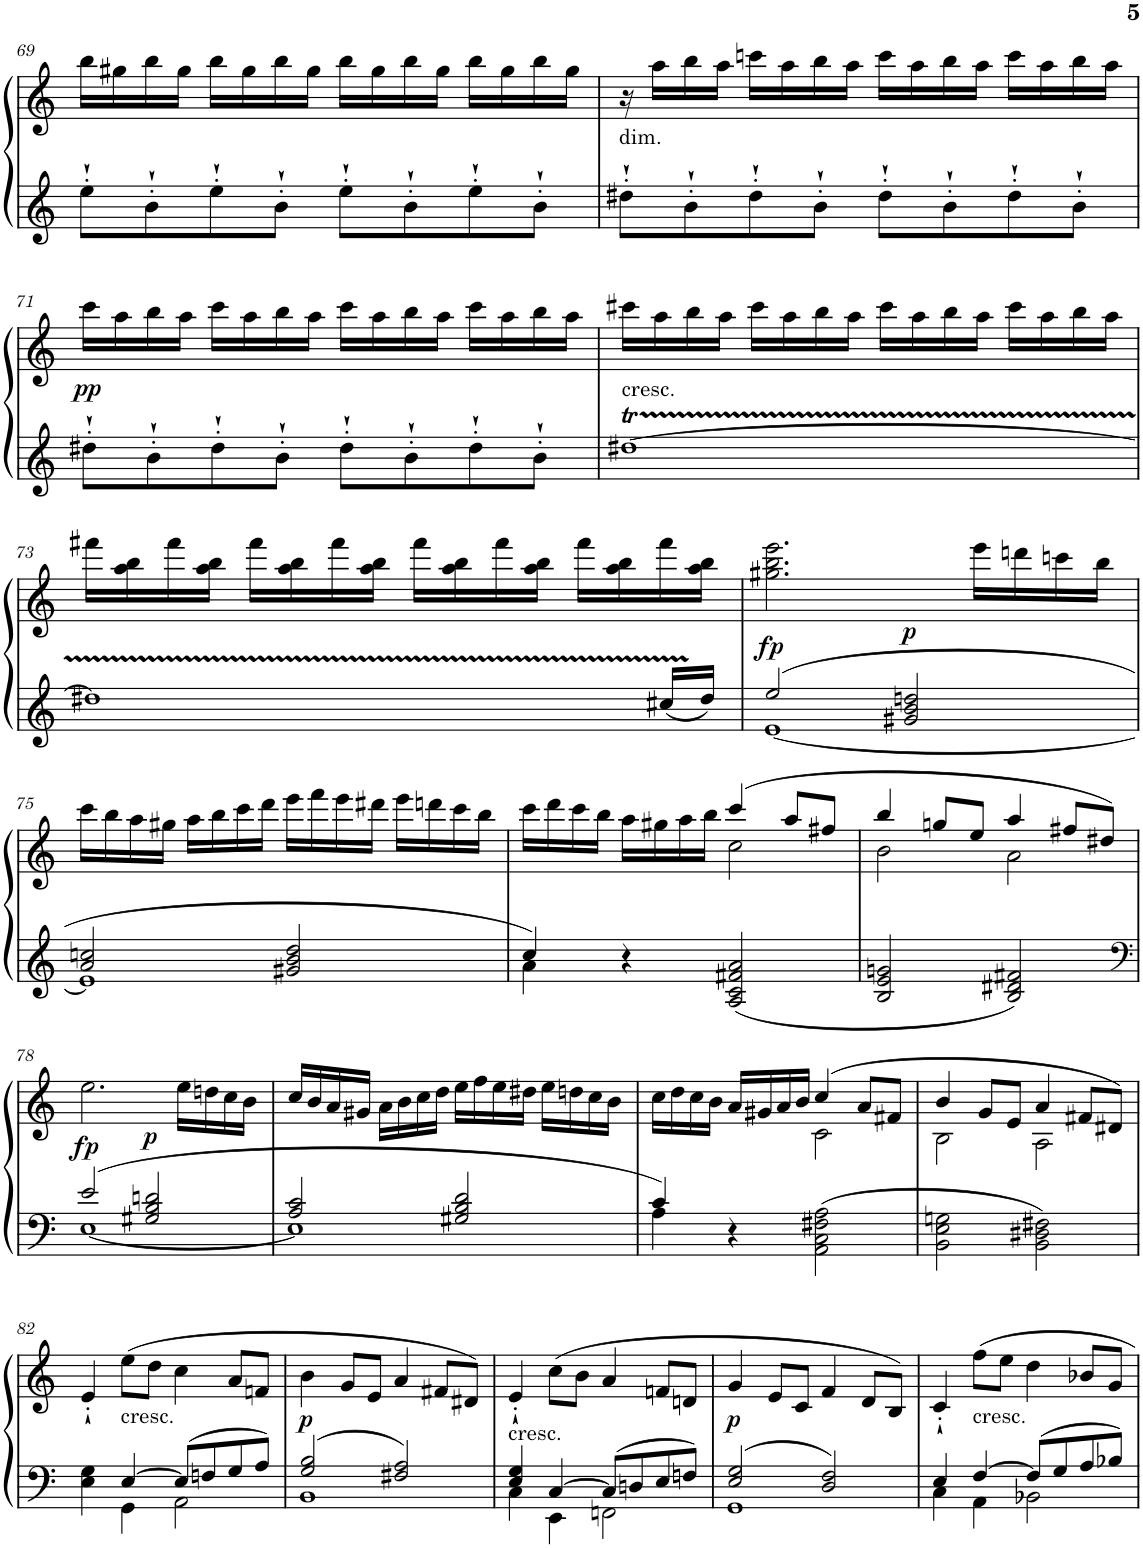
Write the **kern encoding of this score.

**kern	**kern	**dynam
*part1	*part1	*part1
*staff2	*staff1	*staff1/2
*I"Piano	*	*
*I'Pno	*	*
!!LO:PB:g=z
*clefG2	*clefG2	*
*k[]	*k[]	*
*M4/4	*M4/4	*
=69	=69	=69
8ee'`\L	16bb\LL	.
.	16gg#X\	.
8b'`\	16bb\	.
.	16gg#\JJ	.
8ee'`\	16bb\LL	.
.	16gg#\	.
8b'`\J	16bb\	.
.	16gg#\JJ	.
8ee'`\L	16bb\LL	.
.	16gg#\	.
8b'`\	16bb\	.
.	16gg#\JJ	.
8ee'`\	16bb\LL	.
.	16gg#\	.
8b'`\J	16bb\	.
.	16gg#\JJ	.
=70	=70	=70
!	!LO:TX:b:t=dim.	!
8dd#X'`\L	16r	.
.	16aa\LL	.
8b'`\	16bb\	.
.	16aa\JJ	.
8dd#'`\	16cccn\LL	.
.	16aa\	.
8b'`\J	16bb\	.
.	16aa\JJ	.
8dd#'`\L	16ccc\LL	.
.	16aa\	.
8b'`\	16bb\	.
.	16aa\JJ	.
8dd#'`\	16ccc\LL	.
.	16aa\	.
8b'`\J	16bb\	.
.	16aa\JJ	.
!!LO:LB:g=z
=71	=71	=71
!	!	!LO:DY:b
8dd#X'`\L	16ccc\LL	pp
.	16aa\	.
8b'`\	16bb\	.
.	16aa\JJ	.
8dd#'`\	16ccc\LL	.
.	16aa\	.
8b'`\J	16bb\	.
.	16aa\JJ	.
8dd#'`\L	16ccc\LL	.
.	16aa\	.
8b'`\	16bb\	.
.	16aa\JJ	.
8dd#'`\	16ccc\LL	.
.	16aa\	.
8b'`\J	16bb\	.
.	16aa\JJ	.
=72	=72	=72
*^	*	*
!	!	!LO:TX:b:t=cresc.	!
[1dd#Xt	16dd#	16ccc#X\LL	.
.	16ee	16aa\	.
.	16dd#	16bb\	.
.	16ee	16aa\JJ	.
.	16dd#	16ccc#\LL	.
.	16ee	16aa\	.
.	16dd#	16bb\	.
.	16ee	16aa\JJ	.
.	16dd#	16ccc#\LL	.
.	16ee	16aa\	.
.	16dd#	16bb\	.
.	16ee	16aa\JJ	.
.	16dd#	16ccc#\LL	.
.	16ee	16aa\	.
.	16dd#	16bb\	.
.	16ee	16aa\JJ	.
!!LO:LB:g=z
=73	=73	=73	=73
1dd#]	16dd#X	16fff#X\LL	.
.	16ee	16aa\ 16bb\	.
.	16dd#	16fff#\	.
.	16ee	16aa\ 16bb\JJ	.
.	16dd#	16fff#\LL	.
.	16ee	16aa\ 16bb\	.
.	16dd#	16fff#\	.
.	16ee	16aa\ 16bb\JJ	.
.	16dd#	16fff#\LL	.
.	16ee	16aa\ 16bb\	.
.	16dd#	16fff#\	.
.	16ee	16aa\ 16bb\JJ	.
.	16dd#	16fff#\LL	.
.	16ee	16aa\ 16bb\	.
.	16cc#X/LL	16fff#\	.
.	16dd#/JJ	16aa\ 16bb\JJ	.
=74	=74	=74	=74
!	!	!	!LO:DY:b
2ee/	[1e	2.gg#X\ 2.bb\ 2.eee\	fp
!	!	!	!LO:DY:a=2
2g#X/ 2b/ 2ddn/	.	.	p
.	.	16eee\LL	.
.	.	16dddn\	.
.	.	16cccn\	.
.	.	16bb\JJ	.
!!LO:LB:g=z
=75	=75	=75	=75
2a/ 2ccn/	1e]	16ccc\LL	.
.	.	16bb\	.
.	.	16aa\	.
.	.	16gg#X\JJ	.
.	.	16aa\LL	.
.	.	16bb\	.
.	.	16ccc\	.
.	.	16ddd\JJ	.
2g#X/ 2b/ 2dd/	.	16eee\LL	.
.	.	16fff\	.
.	.	16eee\	.
.	.	16ddd#X\JJ	.
.	.	16eee\LL	.
.	.	16dddn\	.
.	.	16ccc\	.
.	.	16bb\JJ	.
=76	=76	=76	=76
*	*	*^	*
4cc/	4a\	16ccc\LL	2ryy	.
.	.	16ddd\	.	.
.	.	16ccc\	.	.
.	.	16bb\JJ	.	.
4r	2.ryy	16aa\LL	.	.
.	.	16gg#X\	.	.
.	.	16aa\	.	.
.	.	16bb\JJ	.	.
2A/ 2c/ 2f#X/ 2a/	.	(4ccc/	2cc\	.
.	.	8aa/L	.	.
.	.	8ff#X/J	.	.
*v	*v	*	*	*
=77	=77	=77	=77
2B/ 2e/ 2gn/	4bb/	2b\	.
.	8ggn/L	.	.
.	8ee/J	.	.
2B/ 2d#X/ 2f#X/	4aa/	2a\	.
.	8ff#X/L	.	.
.	8dd#X/J)	.	.
*	*v	*v	*
!!LO:LB:g=z
=78	=78	=78
*clefF4	*	*
*^	*	*
!	!	!	!LO:DY:b
2e/	[1E	2.ee\	fp
!	!	!	!LO:DY:a=2
2G#X/ 2B/ 2dn/	.	.	p
.	.	16ee\LL	.
.	.	16ddn\	.
.	.	16cc\	.
.	.	16b\JJ	.
=79	=79	=79	=79
2A/ 2c/	1E]	16cc/LL	.
.	.	16b/	.
.	.	16a/	.
.	.	16g#X/JJ	.
.	.	16a\LL	.
.	.	16b\	.
.	.	16cc\	.
.	.	16dd\JJ	.
2G#X/ 2B/ 2d/	.	16ee\LL	.
.	.	16ff\	.
.	.	16ee\	.
.	.	16dd#X\JJ	.
.	.	16ee\LL	.
.	.	16ddn\	.
.	.	16cc\	.
.	.	16b\JJ	.
=80	=80	=80	=80
*	*	*^	*
4c/	4A\	16cc\LL	2ryy	.
.	.	16dd\	.	.
.	.	16cc\	.	.
.	.	16b\JJ	.	.
4r	2.ryy	16a/LL	.	.
.	.	16g#X/	.	.
.	.	16a/	.	.
.	.	16b/JJ	.	.
2AA\ 2C\ 2F#X\ 2A\	.	(4cc/	2c\	.
.	.	8a/L	.	.
.	.	8f#X/J	.	.
*v	*v	*	*	*
=81	=81	=81	=81
2BB\ 2E\ 2Gn\	4b/	2B\	.
.	8g/L	.	.
.	8e/J	.	.
2BB\ 2D#X\ 2F#X\	4a/	2A\	.
.	8f#X/L	.	.
.	8d#X/J)	.	.
*	*v	*v	*
!!LO:LB:g=z
=82	=82	=82
*^	*	*
4E\ 4G\	4ryy	4e'`/	.
!	!	!LO:TX:b:t=cresc.	!
[4E/	4GG\	(8ee\L	.
.	.	8dd\J	.
8E/L]	2AA\	4cc\	.
8Fn/	.	.	.
8G/	.	8a/L	.
8A/J	.	8fn/J	.
=83	=83	=83	=83
!	!	!	!LO:DY:b
2G/ 2B/	1BB	4b\	p
.	.	8g/L	.
.	.	8e/J	.
2F#X/ 2A/	.	4a/	.
.	.	8f#X/L	.
.	.	8d#X/J)	.
=84	=84	=84	=84
!	!	!LO:TX:b:t=cresc.	!
4E/ 4G/	4C\	4e'`/	.
[4C/	4EE\	(8cc\L	.
.	.	8b\J	.
8C/L]	2FFn\	4a/	.
8Dn/	.	.	.
8E/	.	8fn/L	.
8Fn/J	.	8dn/J	.
=85	=85	=85	=85
!	!	!	!LO:DY:b
2E/ 2G/	1GG	4g/	p
.	.	8e/L	.
.	.	8c/J	.
2D/ 2F/	.	4f/	.
.	.	8d/L	.
.	.	8B/J)	.
=86	=86	=86	=86
4E/	4C\	4c'`/	.
!	!	!LO:TX:b:t=cresc.	!
[4F/	4AA\	8ff\L	.
.	.	8ee\J	.
8F/L]	2BB-X\	4dd\	.
8G/	.	.	.
8A/	.	8b-X/L	.
8B-X/J	.	8g/J	.
*v	*v	*	*
=	=	=
*-	*-	*-
